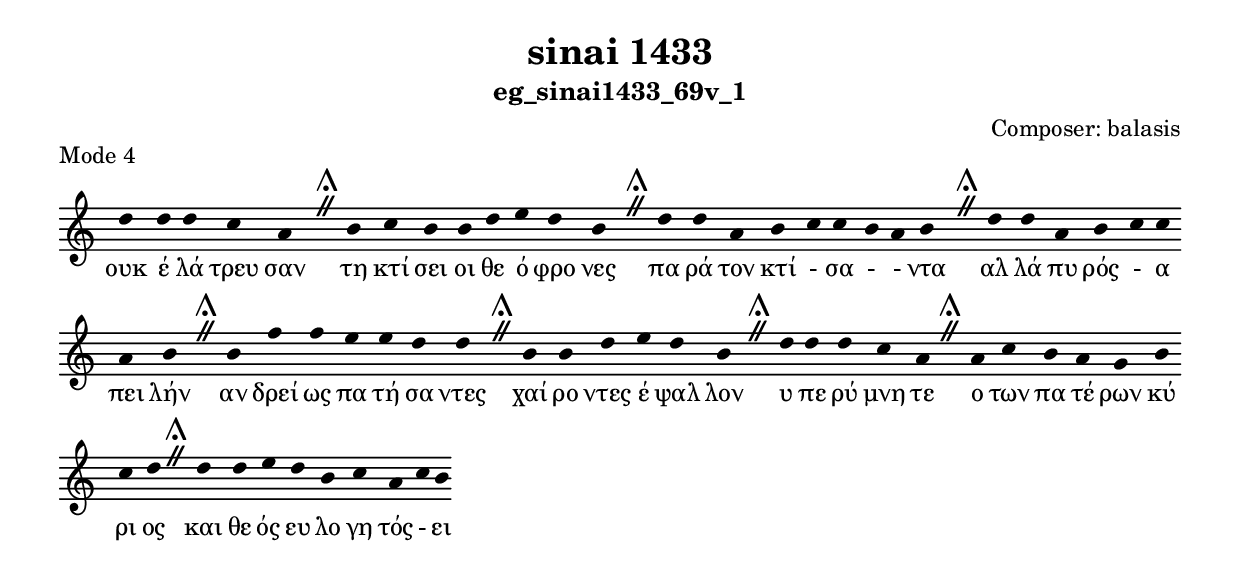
\include "gregorian.ly"

	\header {
 	  title = "sinai 1433"
	  subtitle = "eg_sinai1433_69v_1"
	  composer = "Composer: balasis"
	  piece = "Mode 4"
	}

	chant = {
	  d''4 d''4 d''4 c''4 a'4 \divisioMaior
 b'4 c''4 b'4 b'4 d''4 e''4 d''4 b'4 \divisioMaior
 d''4 d''4 a'4 b'4 c''4 c''4 b'4 a'4 b'4 \divisioMaior
 d''4 d''4 a'4 b'4 c''4 c''4 a'4 b'4 \divisioMaior
 b'4 f''4 f''4 e''4 e''4 d''4 d''4 \divisioMaior
 b'4 b'4 d''4 e''4 d''4 b'4 \divisioMaior
 d''4 d''4 d''4 c''4 a'4 \divisioMaior
 a'4 c''4 b'4 a'4 g'4 b'4 c''4 d''4 \divisioMaior
 d''4 d''4 e''4 d''4 b'4 c''4 a'4 c''4 b'4\finalis
	}

	verba = \lyricmode {ουκ έ λά τρευ σαν 
τη κτί σει οι θε ό φρο νες 
πα ρά τον κτί - σα -  - ντα 
αλ λά πυ ρός - α πει λήν 
αν δρεί ως πα τή σα ντες 
χαί ρο ντες έ ψαλ λον 
υ πε ρύ μνη τε 
ο των πα τέ ρων κύ ρι ος 
και θε ός ευ λο γη τός - ει 
	}


	\score {
	  \new Staff <<
	  \new Voice = "melody" \chant
	  \new Lyrics = "one" \lyricsto melody \verba
	  >>
	  \layout {
	    \context {
	      \Staff
	      \remove "Time_signature_engraver"
	      \remove "Bar_engraver"
	    }
	    \context {
	      \Voice
	      \remove "Stem_engraver"
	    }
	  }
	}